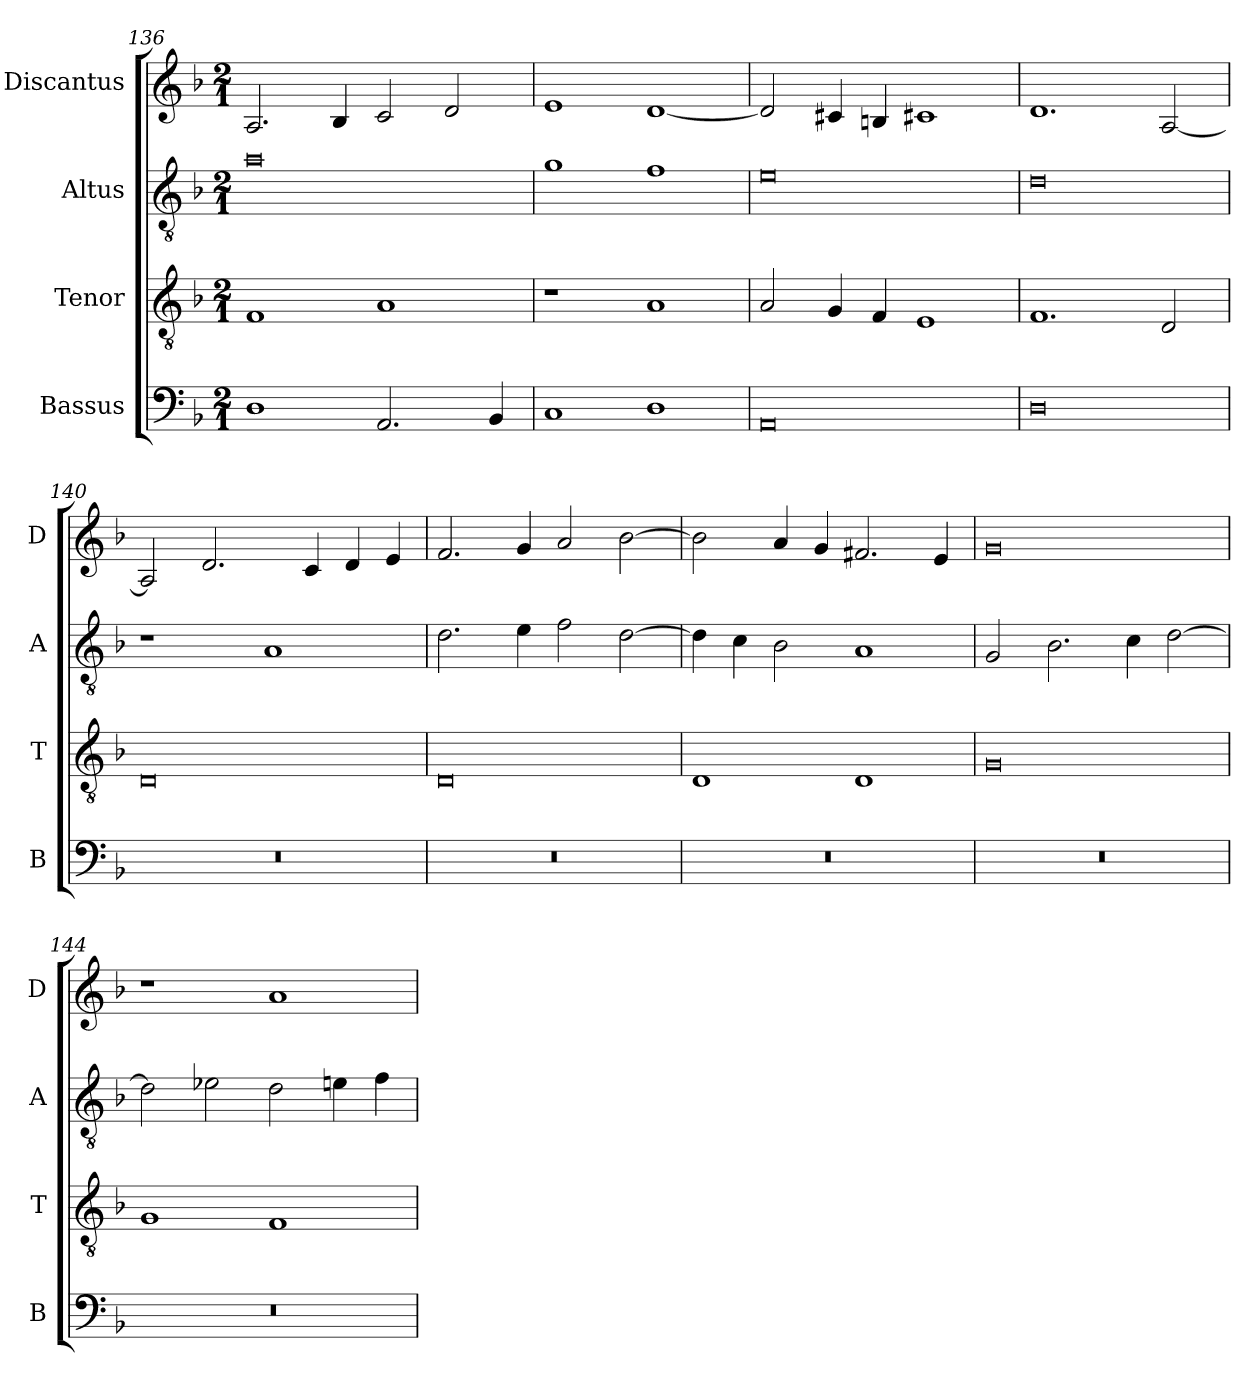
**kern	**kern	**kern	**kern
*part4	*part3	*part2	*part1
*staff4	*staff3	*staff2	*staff1
*I"Bassus	*I"Tenor	*I"Altus	*I"Discantus
*I'B	*I'T	*I'A	*I'D
*clefF4	*clefGv2	*clefGv2	*clefG2
*k[b-]	*k[b-]	*k[b-]	*k[b-]
*M2/1	*M2/1	*M2/1	*M2/1
=136	=136	=136	=136
1D	1F	0a	2.A/
.	.	.	4B-/
2.AA/	1A	.	2c/
.	.	.	2d/
4BB-/	.	.	.
=137	=137	=137	=137
1C	1r	1g	1e
1D	1A	1f	[1d
=138	=138	=138	=138
0AA	2A/	0e	2d/]
.	4G/	.	4c#X/
.	4F/	.	4Bn/
.	1E	.	1c#X
=139	=139	=139	=139
0D	1.F	0d	1.d
.	2D/	.	[2A/
=140	=140	=140	=140
0r	0D	1r	2A/]
.	.	.	2.d/
.	.	1A	.
.	.	.	4c/
.	.	.	4d/
.	.	.	4e/
=141	=141	=141	=141
0r	0D	2.d\	2.f/
.	.	4e\	4g/
.	.	2f\	2a/
.	.	[2d\	[2b-\
=142	=142	=142	=142
0r	1D	4d\]	2b-\]
.	.	4c\	.
.	.	2B-\	4a/
.	.	.	4g/
.	1D	1A	2.f#X/
.	.	.	4e/
=143	=143	=143	=143
0r	0G	2G/	0g
.	.	2.B-\	.
.	.	4c\	.
.	.	[2d\	.
=144	=144	=144	=144
0r	1G	2d\]	1r
.	.	2e-X\	.
.	1F	2d\	1a
.	.	4en\	.
.	.	4f\	.
=	=	=	=
*-	*-	*-	*-
